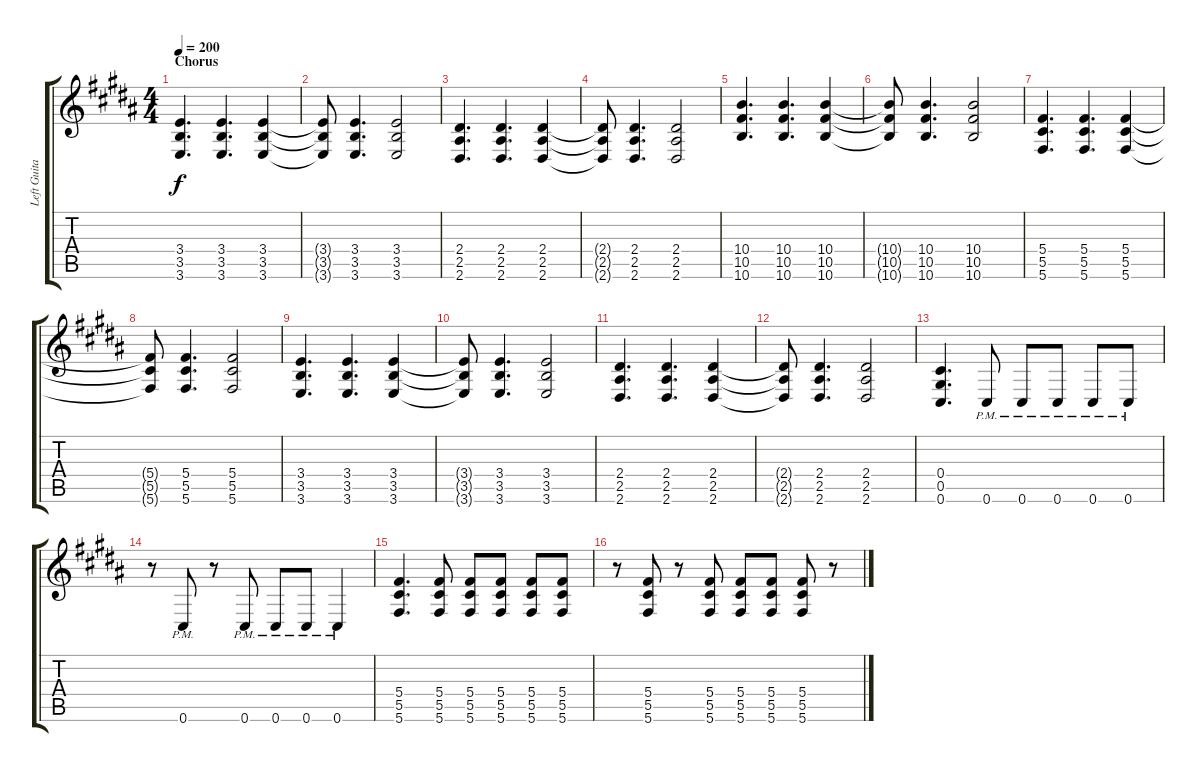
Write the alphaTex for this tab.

\track ("Left Guitar" "Left Guita") {instrument distortionguitar}
\staff {score tabs}
\tuning (Eb4 Bb3 Gb3 Db3 Ab2 Db2) {hide}
\ts (4 4)
\section ("" "Chorus")
\tempo 200
\clef g2
\ks b
(3.4 3.5 3.6).4{d dy f} (3.4 3.5 3.6).4{d} (3.4 3.5 3.6).4 |
(3.4{t} 3.5{t} 3.6{t}).8 (3.4 3.5 3.6).4{d} (3.4 3.5 3.6).2 |
(2.4 2.5 2.6).4{d} (2.4 2.5 2.6).4{d} (2.4 2.5 2.6).4 |
(2.4{t} 2.5{t} 2.6{t}).8 (2.4 2.5 2.6).4{d} (2.4 2.5 2.6).2 |
(10.4 10.5 10.6).4{d} (10.4 10.5 10.6).4{d} (10.4 10.5 10.6).4 |
(10.4{t} 10.5{t} 10.6{t}).8 (10.4 10.5 10.6).4{d} (10.4 10.5 10.6).2 |
(5.4 5.5 5.6).4{d} (5.4 5.5 5.6).4{d} (5.4 5.5 5.6).4 |
(5.4{t} 5.5{t} 5.6{t}).8 (5.4 5.5 5.6).4{d} (5.4 5.5 5.6).2 |
(3.4 3.5 3.6).4{d} (3.4 3.5 3.6).4{d} (3.4 3.5 3.6).4 |
(3.4{t} 3.5{t} 3.6{t}).8 (3.4 3.5 3.6).4{d} (3.4 3.5 3.6).2 |
(2.4 2.5 2.6).4{d} (2.4 2.5 2.6).4{d} (2.4 2.5 2.6).4 |
(2.4{t} 2.5{t} 2.6{t}).8 (2.4 2.5 2.6).4{d} (2.4 2.5 2.6).2 |
(0.4 0.5 0.6).4{d} 0.6{pm}.8 0.6{pm}.8 0.6{pm}.8 0.6{pm}.8 0.6{pm}.8 |
r.8 0.6{pm}.8 r.8 0.6{pm}.8 0.6{pm}.8 0.6{pm}.8 0.6{pm}.4 |
(5.4 5.5 5.6).4{d} (5.4 5.5 5.6).8 (5.4 5.5 5.6).8 (5.4 5.5 5.6).8 (5.4 5.5 5.6).8 (5.4 5.5 5.6).8 |
r.8 (5.4 5.5 5.6).8 r.8 (5.4 5.5 5.6).8 (5.4 5.5 5.6).8 (5.4 5.5 5.6).8 (5.4 5.5 5.6).8 r.8
